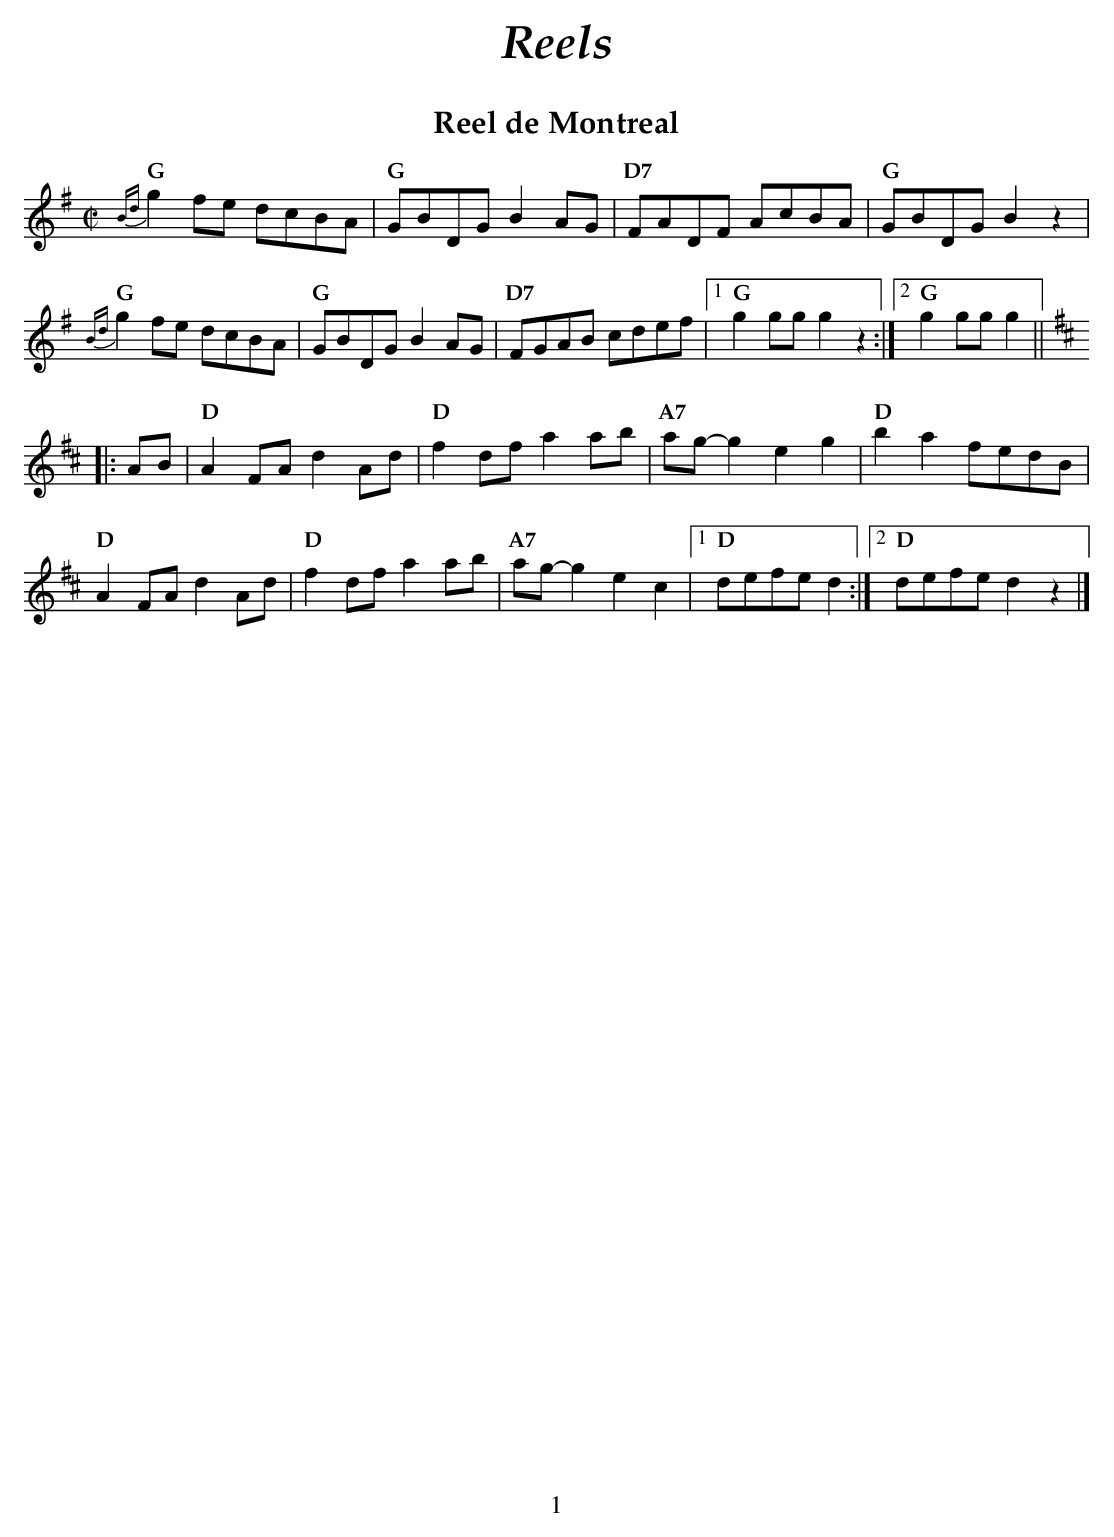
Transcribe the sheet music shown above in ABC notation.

X:1
T:Reel de Montreal
M:C|
L:1/8
K:G
  "G" {Bd}g2fe dcBA |  "G" GBDG B2AG  |\
  "D7" FADF    AcBA |  "G" GBDG B2z2  |
  "G" {Bd}g2fe dcBA |  "G" GBDG B2AG  |\
  "D7" FGAB    cdef |1 "G" g2gg g2z2 :|2 "G" g2gg g2 ||
K:D
|:AB |\
   "D"  A2FA  d2Ad |  "D" f2df a2ab |\
   "A7" ag-g2 e2g2 |  "D" b2a2 fedB |
   "D"  A2FA  d2Ad |  "D" f2df a2ab |\
   "A7" ag-g2 e2c2 |1 "D" defe d2  :|2 "D" defe d2z2 |]
